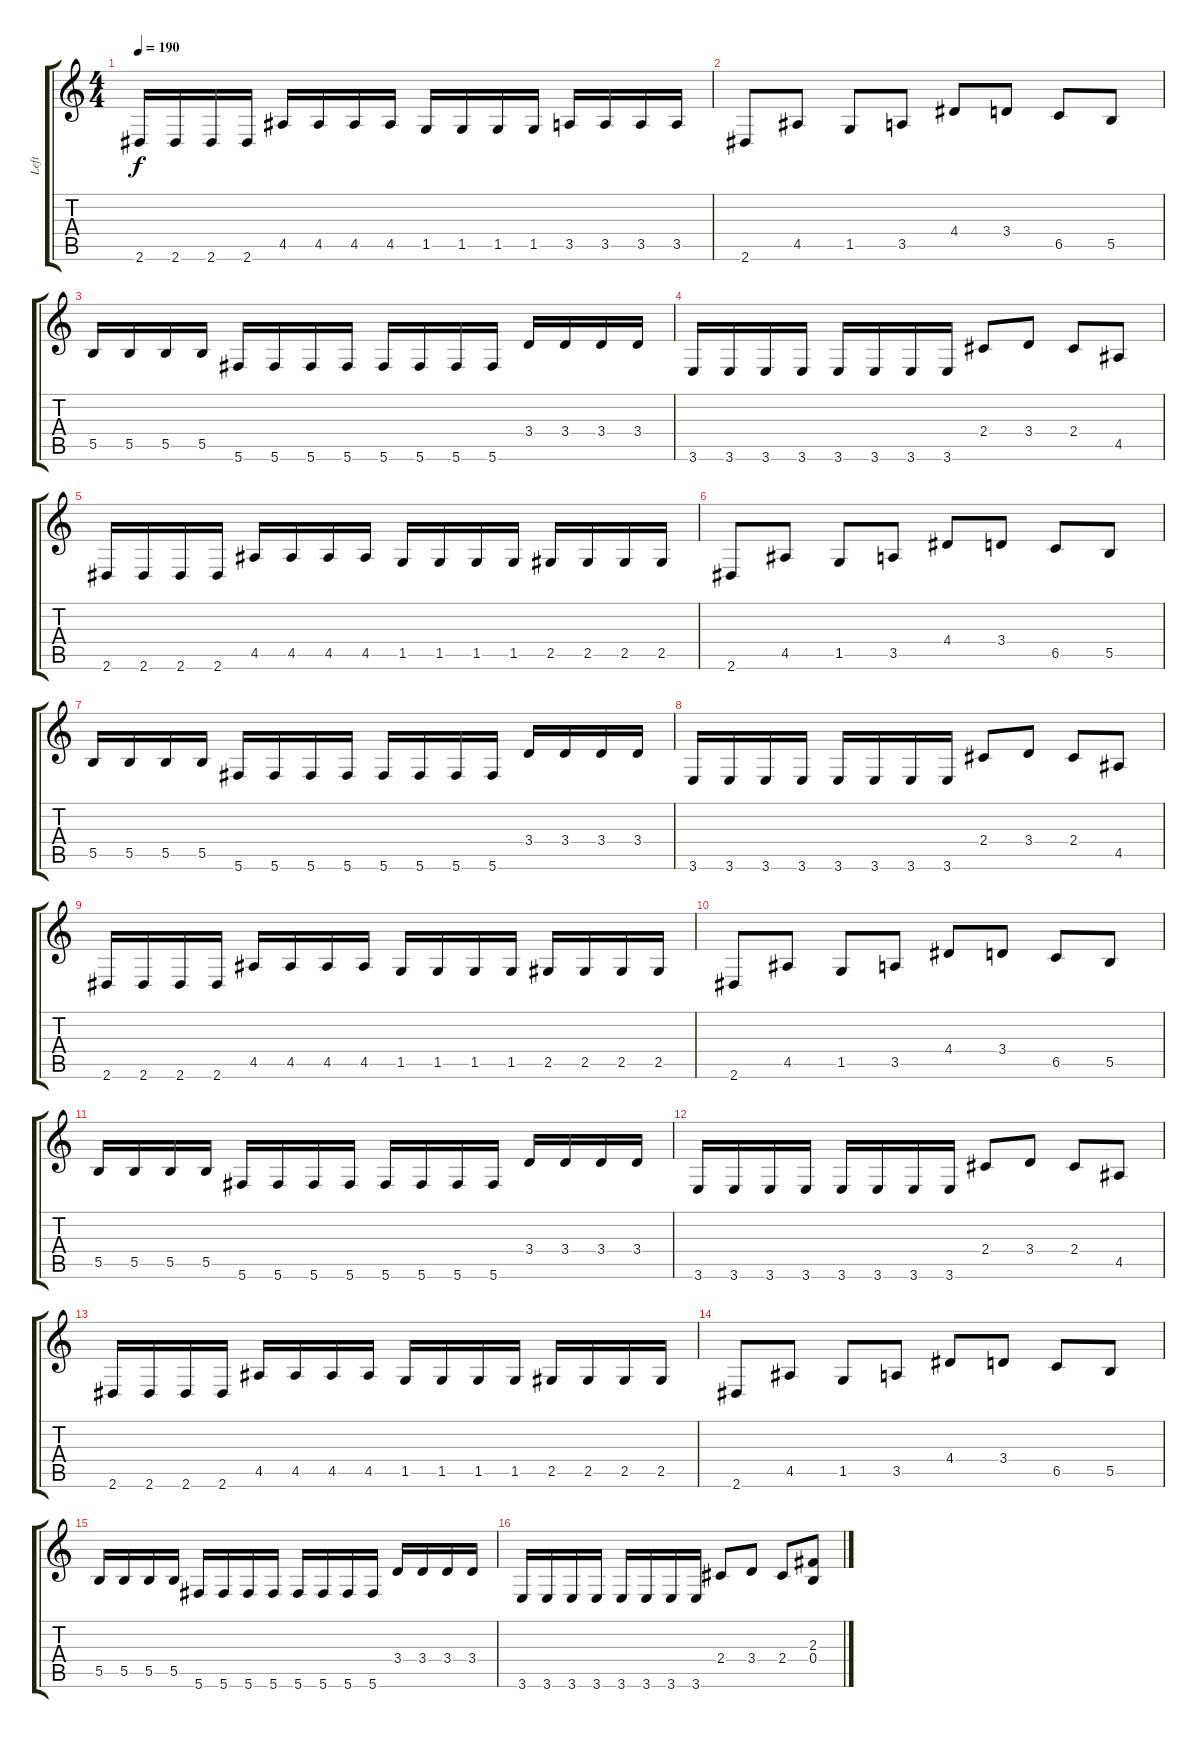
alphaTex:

\track ("Left" "Left") {instrument distortionguitar}
\staff {score tabs}
\tuning (Db4 Ab3 E3 B2 Gb2 Db2) {hide}
\ts (4 4)
\tempo 190
\clef g2
\ks c
2.6.16{dy f} 2.6.16 2.6.16 2.6.16 4.5.16 4.5.16 4.5.16 4.5.16 1.5.16 1.5.16 1.5.16 1.5.16 3.5.16 3.5.16 3.5.16 3.5.16 |
2.6.8 4.5.8 1.5.8 3.5.8 4.4.8 3.4.8 6.5.8 5.5.8 |
5.5.16 5.5.16 5.5.16 5.5.16 5.6.16 5.6.16 5.6.16 5.6.16 5.6.16 5.6.16 5.6.16 5.6.16 3.4.16 3.4.16 3.4.16 3.4.16 |
3.6.16 3.6.16 3.6.16 3.6.16 3.6.16 3.6.16 3.6.16 3.6.16 2.4.8 3.4.8 2.4.8 4.5.8 |
2.6.16 2.6.16 2.6.16 2.6.16 4.5.16 4.5.16 4.5.16 4.5.16 1.5.16 1.5.16 1.5.16 1.5.16 2.5.16 2.5.16 2.5.16 2.5.16 |
2.6.8 4.5.8 1.5.8 3.5.8 4.4.8 3.4.8 6.5.8 5.5.8 |
5.5.16 5.5.16 5.5.16 5.5.16 5.6.16 5.6.16 5.6.16 5.6.16 5.6.16 5.6.16 5.6.16 5.6.16 3.4.16 3.4.16 3.4.16 3.4.16 |
3.6.16 3.6.16 3.6.16 3.6.16 3.6.16 3.6.16 3.6.16 3.6.16 2.4.8 3.4.8 2.4.8 4.5.8 |
2.6.16 2.6.16 2.6.16 2.6.16 4.5.16 4.5.16 4.5.16 4.5.16 1.5.16 1.5.16 1.5.16 1.5.16 2.5.16 2.5.16 2.5.16 2.5.16 |
2.6.8 4.5.8 1.5.8 3.5.8 4.4.8 3.4.8 6.5.8 5.5.8 |
5.5.16 5.5.16 5.5.16 5.5.16 5.6.16 5.6.16 5.6.16 5.6.16 5.6.16 5.6.16 5.6.16 5.6.16 3.4.16 3.4.16 3.4.16 3.4.16 |
3.6.16 3.6.16 3.6.16 3.6.16 3.6.16 3.6.16 3.6.16 3.6.16 2.4.8 3.4.8 2.4.8 4.5.8 |
2.6.16 2.6.16 2.6.16 2.6.16 4.5.16 4.5.16 4.5.16 4.5.16 1.5.16 1.5.16 1.5.16 1.5.16 2.5.16 2.5.16 2.5.16 2.5.16 |
2.6.8 4.5.8 1.5.8 3.5.8 4.4.8 3.4.8 6.5.8 5.5.8 |
5.5.16 5.5.16 5.5.16 5.5.16 5.6.16 5.6.16 5.6.16 5.6.16 5.6.16 5.6.16 5.6.16 5.6.16 3.4.16 3.4.16 3.4.16 3.4.16 |
3.6.16 3.6.16 3.6.16 3.6.16 3.6.16 3.6.16 3.6.16 3.6.16 2.4.8 3.4.8 2.4.8 (2.3 0.4).8
